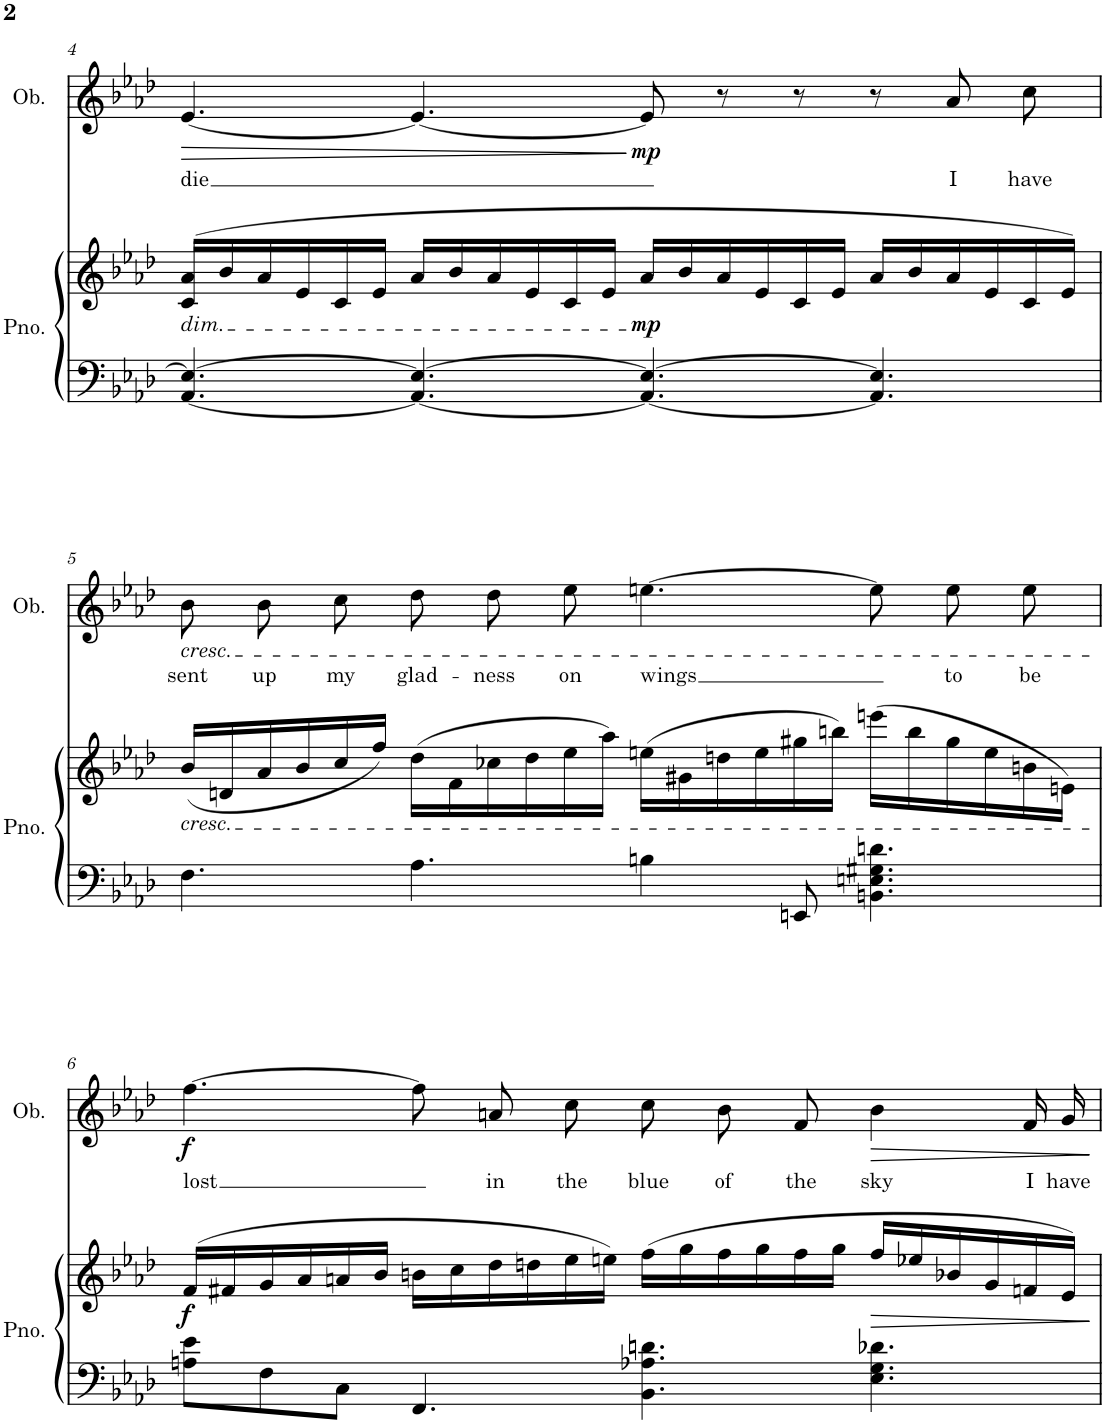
**kern	**kern	**dynam	**kern	**text	**dynam
*part2	*part2	*part2	*part1	*part1	*part1
*staff3	*staff2	*staff2/3	*staff1	*staff1	*staff1
*I"Piano	*	*	*I"Oboe	*	*
*I'Pno.	*	*	*I'Ob.	*	*
!!LO:PB:g=z
*clefF4	*clefG2	*	*clefG2	*	*
*k[b-e-a-d-]	*k[b-e-a-d-]	*	*k[b-e-a-d-]	*	*
*M12/8	*M12/8	*	*M12/8	*	*
=4	=4	=4	=4	=4	=4
!	!LO:TX:b:i:t=dim.	!	!	!	!
!	!	!	!	!LO:LY:b	!LO:HP:b
[4.AA-/ 4.E-/_	(>16c/ 16a-/LL	.	[4.e-/	die	>
.	16b-/	.	.	.	.
.	16a-/	.	.	.	.
.	16e-/	.	.	.	.
.	16c/	.	.	.	.
.	16e-/JJ	.	.	.	.
4.AA-/_ 4.E-/_	16a-/LL	.	4.e-/_	.	.
.	16b-/	.	.	.	.
.	16a-/	.	.	.	.
.	16e-/	.	.	.	.
.	16c/	.	.	.	.
.	16e-/JJ	.	.	.	.
!	!	!LO:DY:b	!	!	!LO:DY:n=1:b
4.AA-/_ 4.E-/_	16a-/LL	mp	8e-/]	.	] mp
.	16b-/	.	.	.	.
.	16a-/	.	8r	.	.
.	16e-/	.	.	.	.
.	16c/	.	8r	.	.
.	16e-/JJ	.	.	.	.
4.AA-/] 4.E-/]	16a-/LL	.	8r	.	.
.	16b-/	.	.	.	.
!	!	!	!	!LO:LY:b	!
.	16a-/	.	8a-\L	I	.
.	16e-/	.	.	.	.
!	!	!	!	!LO:LY:b	!
.	16c/	.	8cc\J	have	.
.	16e-/JJ)	.	.	.	.
!!LO:LB:g=z
=5	=5	=5	=5	=5	=5
!	!	!	!LO:TX:b:i:t=cresc.	!	!
!	!LO:TX:b:i:t=cresc.	!	!	!	!
!	!	!	!	!LO:LY:b	!
4.F\	(16b-/LL	.	8b-\L	sent	.
.	16dn/	.	.	.	.
!	!	!	!	!LO:LY:b	!
.	16a-/	.	8b-\	up	.
.	16b-/	.	.	.	.
!	!	!	!	!LO:LY:b	!
.	16cc/	.	8cc\J	my	.
.	16ff/JJ)	.	.	.	.
!	!	!	!	!LO:LY:b	!
4.A-\	(16dd-\LL	.	8dd-\L	glad-	.
.	16f\	.	.	.	.
!	!	!	!	!LO:LY:b	!
.	16cc-X\	.	8dd-\	-ness	.
.	16dd-\	.	.	.	.
!	!	!	!	!LO:LY:b	!
.	16ee-\	.	8ee-\J	on	.
.	16aa-\JJ)	.	.	.	.
!	!	!	!	!LO:LY:b	!
4Bn\	(16een\LL	.	[4.een\	wings	.
.	16g#X\	.	.	.	.
.	16ddn\	.	.	.	.
.	16ee\	.	.	.	.
8EEn/	16gg#X\	.	.	.	.
.	16bbn\JJ)	.	.	.	.
4.BBn\ 4.En\ 4.G#X\ 4.dn\	(16eeen\LL	.	8ee\L]	.	.
.	16bb\	.	.	.	.
!	!	!	!	!LO:LY:b	!
.	16gg#\	.	8ee\	to	.
.	16ee\	.	.	.	.
!	!	!	!	!LO:LY:b	!
.	16bn\	.	8ee\J	be	.
.	16en\JJ)	.	.	.	.
!!LO:LB:g=z
=6	=6	=6	=6	=6	=6
!	!	!LO:DY:b	!	!LO:LY:b	!LO:DY:b
8An\ 8e-\L	(16f/LL	f	[4.ff\	lost	f
.	16f#X/	.	.	.	.
8F\	16g/	.	.	.	.
.	16a-/	.	.	.	.
8C\J	16an/	.	.	.	.
.	16b-/JJ	.	.	.	.
4.FF/	16bn\LL	.	8ff\L]	.	.
.	16cc\	.	.	.	.
!	!	!	!	!LO:LY:b	!
.	16dd-\	.	8an\	in	.
.	16ddn\	.	.	.	.
!	!	!	!	!LO:LY:b	!
.	16ee-\	.	8cc\J	the	.
.	16een\JJ)	.	.	.	.
!	!	!	!	!LO:LY:b	!
4.BB-\ 4.A-X\ 4.dn\	(16ff\LL	.	8cc/L	blue	.
.	16gg\	.	.	.	.
!	!	!	!	!LO:LY:b	!
.	16ff\	.	8b-/	of	.
.	16gg\	.	.	.	.
!	!	!	!	!LO:LY:b	!
.	16ff\	.	8f/J	the	.
.	16gg\JJ	.	.	.	.
!	!	!LO:HP:b	!	!LO:LY:b	!LO:HP:b
4.E-\ 4.G\ 4.d-X\	16ff/LL	>	4b-\	sky	>
.	16ee-X/	.	.	.	.
.	16b-X/	.	.	.	.
.	16g/	.	.	.	.
!	!	!	!	!LO:LY:b	!
.	16fn/	.	16f/LL	I	.
!	!	!	!	!LO:LY:b	!
.	16e-/JJ)	.	16g/JJ	have	.
.	.	]	.	.	]
=	=	=	=	=	=
*-	*-	*-	*-	*-	*-
